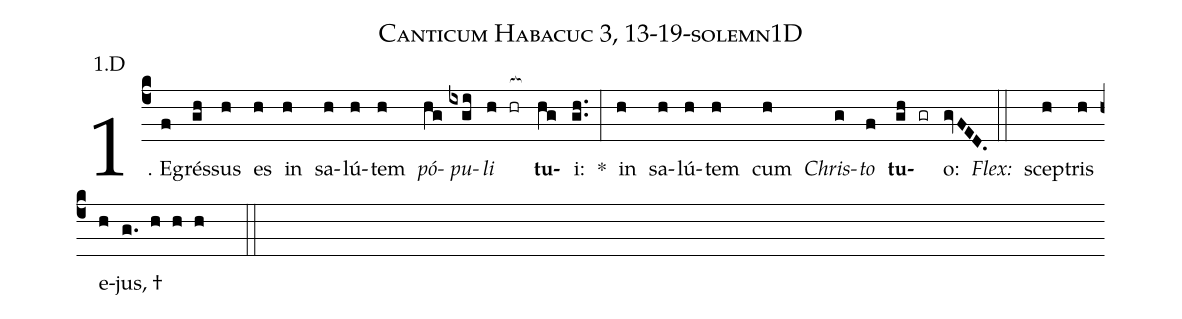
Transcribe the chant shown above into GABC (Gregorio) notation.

name: Canticum Habacuc 3, 13-19-solemn1D;
annotation: 1.D;
%%
(c4)1. E(f)grés(gh)sus(h) es(h) in(h) sa(h)lú(h)tem(h) <i>pó</i>(hg)<i>pu</i>(ixgi)<i>li</i>(h hr[ocb:1{]) <b>tu</b>(hg[ocb:0}])i:(gh..) *(:) in(h) sa(h)lú(h)tem(h) cum(h) <i>Chris</i>(g)<i>to</i>(f) <b>tu</b>(gh gr)o:(gvFED.) (::)
<i>Flex:</i>()  scep(h)tris(h) e(h)jus, †(g. h h h  ::)
